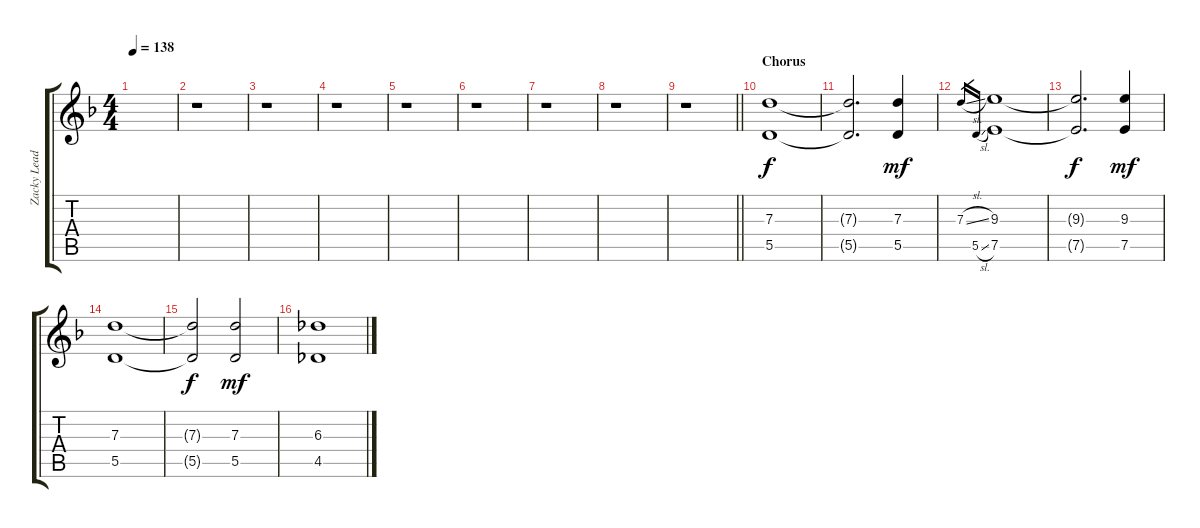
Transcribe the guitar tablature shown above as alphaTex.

\track ("Zacky Lead-Rhy" "Zacky Lead") {instrument distortionguitar}
\staff {score tabs}
\tuning (E4 B3 G3 D3 A2 D2) {hide}
\ts (4 4)
\tempo 138
\clef g2
\ks f
|
r.1 |
r.1 |
r.1 |
r.1 |
r.1 |
r.1 |
r.1 |
\barLineRight lightlight
r.1 |
\section ("" "Chorus")
(7.3 5.5).1 |
(7.3{t} 5.5{t}).2{d dy f} (7.3 5.5).4{dy mf} |
7.3{sl}.16{gr} 5.5{sl}.16{gr} (9.3 7.5).1 |
(9.3{t} 7.5{t}).2{d dy f} (9.3 7.5).4{dy mf} |
(7.3 5.5).1 |
(7.3{t} 5.5{t}).2{dy f} (7.3 5.5).2{dy mf} |
(6.3 4.5).1
